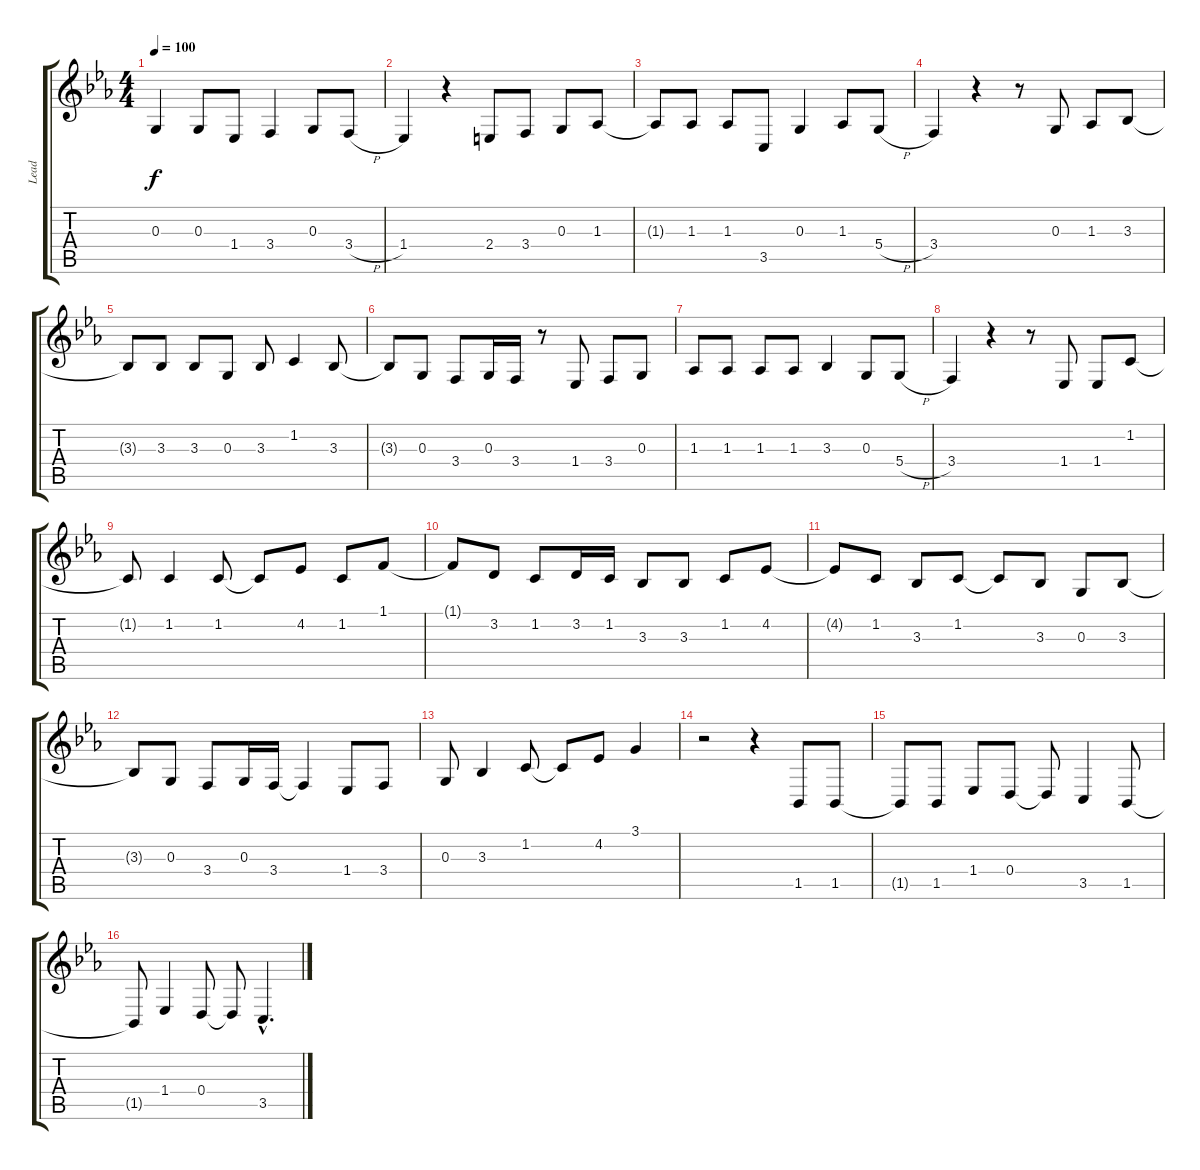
\track ("Lead" "Lead") {instrument stringensemble1}
\staff {score tabs}
\tuning (E4 B3 G3 D3 A2 E2) {hide}
\ts (4 4)
\tempo 100
\clef g2
\ks eb
0.3{t}.4{dy f} 0.3.8 1.4.8 3.4.4 0.3.8 3.4{h}.8 |
1.4.4 r.4 2.4.8 3.4.8 0.3.8 1.3.8 |
1.3{t}.8 1.3.8 1.3.8 3.5.8 0.3.4 1.3.8 5.4{h}.8 |
3.4.4 r.4 r.8 0.3.8 1.3.8 3.3.8 |
3.3{t}.8 3.3.8 3.3.8 0.3.8 3.3.8 1.2.4 3.3.8 |
3.3{t}.8 0.3.8 3.4.8 0.3.16 3.4.16 r.8 1.4.8 3.4.8 0.3.8 |
1.3.8 1.3.8 1.3.8 1.3.8 3.3.4 0.3.8 5.4{h}.8 |
3.4.4 r.4 r.8 1.4.8 1.4.8 1.2.8 |
1.2{t}.8 1.2.4 1.2.8 1.2{t}.8 4.2.8 1.2.8 1.1.8 |
1.1{t}.8 3.2.8 1.2.8 3.2.16 1.2.16 3.3.8 3.3.8 1.2.8 4.2.8 |
4.2{t}.8 1.2.8 3.3.8 1.2.8 1.2{t}.8 3.3.8 0.3.8 3.3.8 |
3.3{t}.8 0.3.8 3.4.8 0.3.16 3.4.16 3.4{t}.4 1.4.8 3.4.8 |
0.3.8 3.3.4 1.2.8 1.2{t}.8 4.2.8 3.1.4 |
r.2 r.4 1.5.8 1.5.8 |
1.5{t}.8 1.5.8 1.4.8 0.4.8 0.4{t}.8 3.5.4 1.5.8 |
1.5{t}.8 1.4.4 0.4.8 0.4{t}.8 3.5{hac}.4{d}
